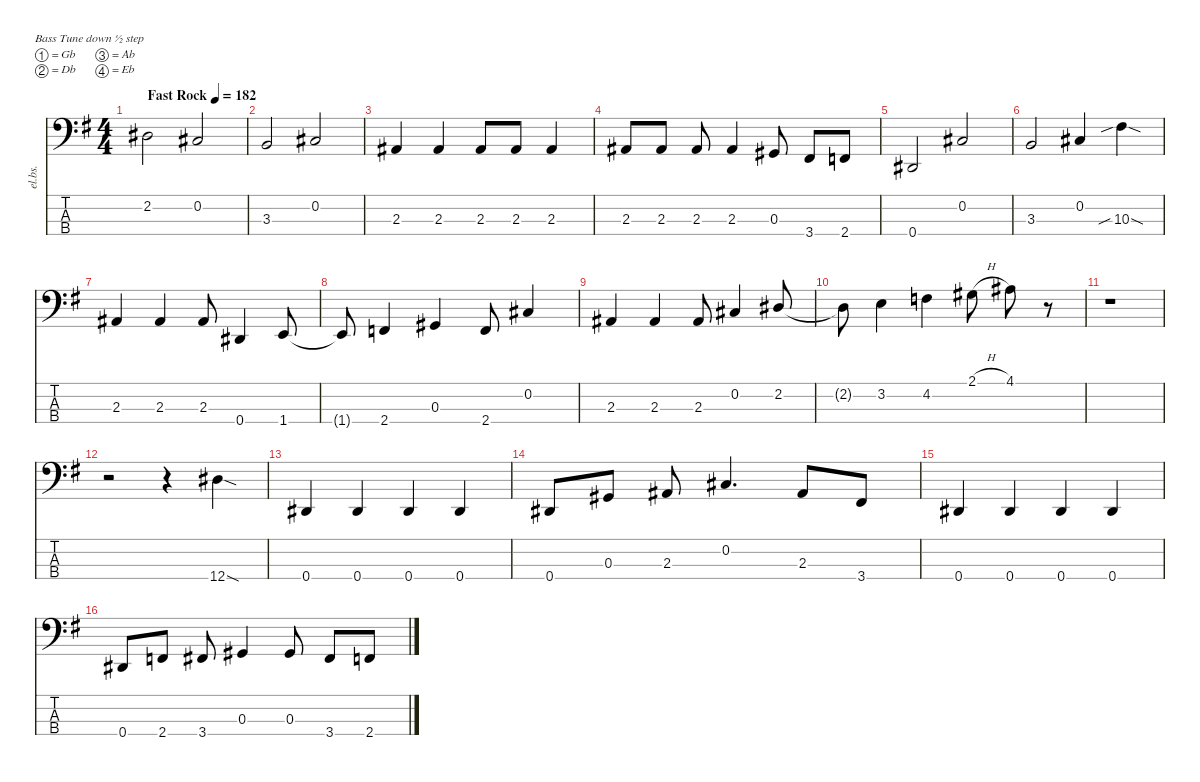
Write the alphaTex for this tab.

\defaultSystemsLayout 4
\hideDynamics
\bracketExtendMode nobrackets
\otherSystemsTrackNameOrientation horizontal
\track ("Bass" "el.bs.") {defaultSystemsLayout 4 instrument electricbassfinger}
\staff {score tabs}
\tuning (Gb2 Db2 Ab1 Eb1)
\ts (4 4)
\tempo (182 "Fast Rock")
\clef f4
\ks g
2.2{acc #}.2{dy f instrument electricbassfinger beam Down} 0.2{acc #}.2{beam Up} |
3.3{acc forcenatural}.2{beam Up} 0.2{acc #}.2{beam Up} |
2.3{acc #}.4{beam Up} 2.3{acc #}.4{beam Up} 2.3{acc #}.8{beam Up} 2.3{acc #}.8{beam Up} 2.3{acc #}.4{beam Up} |
2.3{acc #}.8{beam Up} 2.3{acc #}.8{beam Up} 2.3{acc #}.8{beam Up} 2.3{acc #}.4{beam Up} 0.3{acc #}.8{beam Up} 3.4{acc #}.8{beam Up} 2.4{acc forcenatural}.8{beam Up} |
0.4{acc #}.2{beam Up} 0.2{acc #}.2{beam Up} |
3.3{acc forcenatural}.2{beam Up} 0.2{acc #}.4{beam Up} 10.3{sib sod acc #}.4{beam Down} |
2.3{acc #}.4{beam Up} 2.3{acc #}.4{beam Up} 2.3{acc #}.8{beam Up} 0.4{acc #}.4{beam Up} 1.4{acc forcenatural}.8{beam Up} |
1.4{t acc forcenatural}.8{beam Up} 2.4{acc forcenatural}.4{beam Up} 0.3{acc #}.4{beam Up} 2.4{acc forcenatural}.8{beam Up} 0.2{acc #}.4{beam Up} |
2.3{acc #}.4{beam Up} 2.3{acc #}.4{beam Up} 2.3{acc #}.8{beam Up} 0.2{acc #}.4{beam Up} 2.2{acc #}.8{beam Up} |
2.2{t acc #}.8{beam Down} 3.2{acc forcenatural}.4{beam Down} 4.2{acc forcenatural}.4{beam Down} 2.1{h acc #}.8{beam Down} 4.1{acc #}.8{beam Down} r.8{beam Down} |
r.1{beam Down} |
r.2{beam Down} r.4{beam Down} 12.4{sod acc #}.4{dy mf beam Down} |
0.4{acc #}.4{beam Up} 0.4{acc #}.4{beam Up} 0.4{acc #}.4{beam Up} 0.4{acc #}.4{beam Up} |
0.4{acc #}.8{beam Up} 0.3{acc #}.8{beam Up} 2.3{acc #}.8{beam Up} 0.2{acc #}.4{d beam Up} 2.3{acc #}.8{beam Up} 3.4{acc #}.8{beam Up} |
0.4{acc #}.4{beam Up} 0.4{acc #}.4{beam Up} 0.4{acc #}.4{beam Up} 0.4{acc #}.4{beam Up} |
0.4{acc #}.8{beam Up} 2.4{acc forcenatural}.8{beam Up} 3.4{acc #}.8{beam Up} 0.3{acc #}.4{beam Up} 0.3{acc #}.8{beam Up} 3.4{acc #}.8{beam Up} 2.4{acc forcenatural}.8{beam Up}
